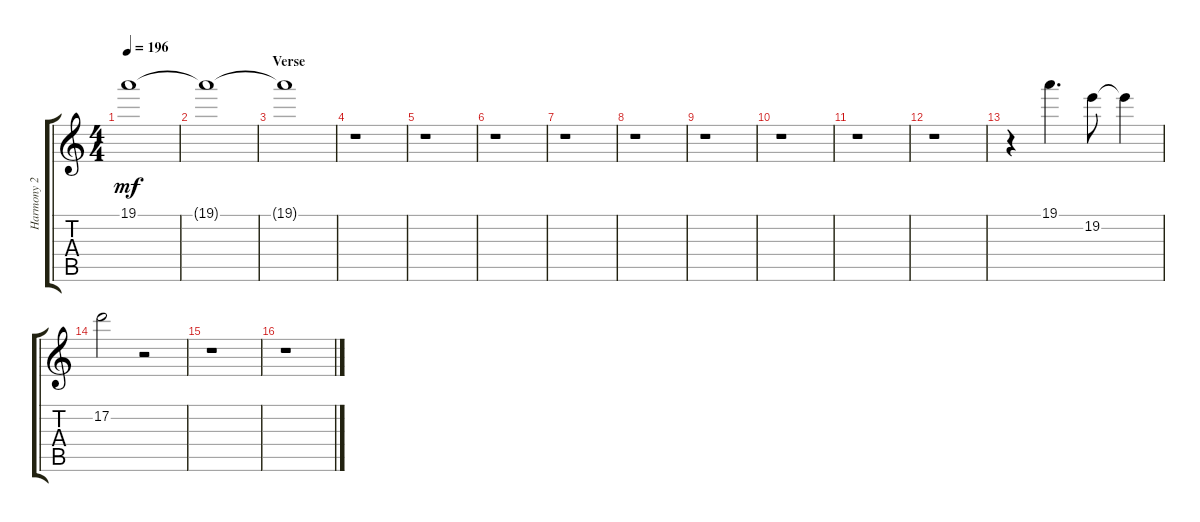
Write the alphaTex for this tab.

\track ("Harmony 2" "Harmony 2") {instrument overdrivenguitar}
\staff {score tabs}
\tuning (D4 A3 F3 C3 G2 C2) {hide}
\ts (4 4)
\tempo 196
\clef g2
\ks aminor
19.1{t}.1{dy mf} |
19.1{t}.1 |
\section ("" "Verse")
19.1{t}.1 |
r.1 |
r.1 |
r.1 |
r.1 |
r.1 |
r.1 |
r.1 |
r.1 |
r.1 |
r.4 19.1.4{d} 19.2.8 19.2{t}.4 |
17.2.2 r.2 |
r.1 |
r.1
